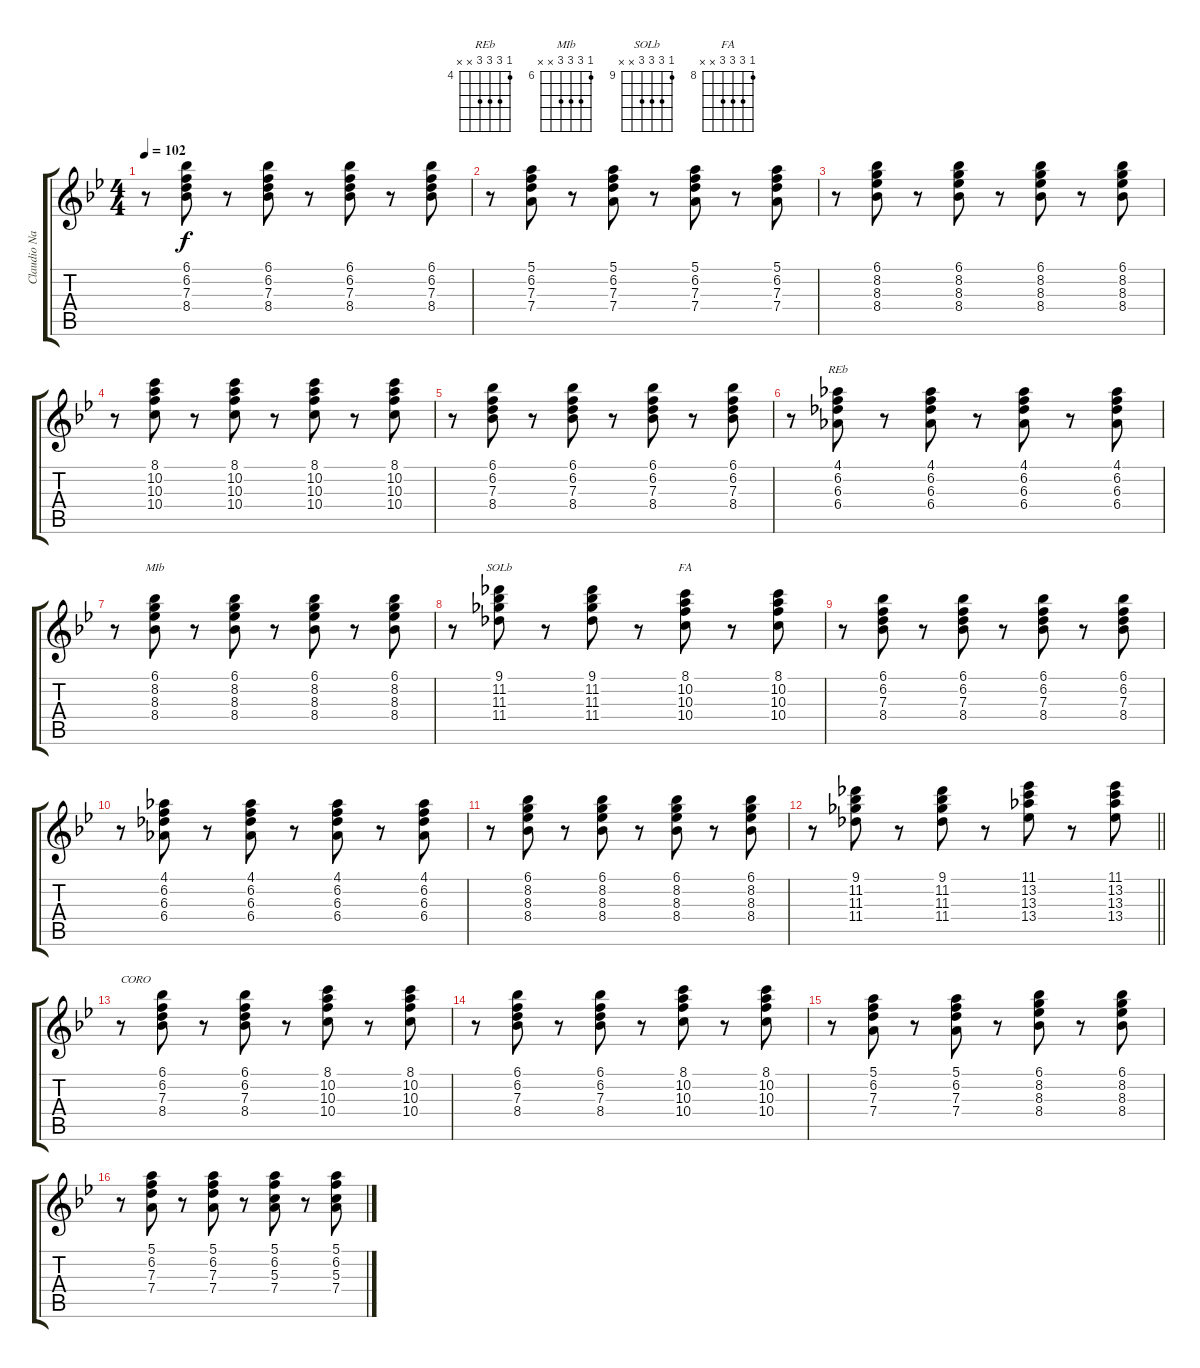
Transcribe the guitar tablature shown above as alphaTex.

\track ("Claudio Narea (Guitarra)" "Claudio Na") {instrument overdrivenguitar}
\staff {score tabs}
\tuning (E4 B3 G3 D3 A2 E2) {hide}
\chord ("REb" 4 6 6 6 x x) {firstfret 4}
\chord ("MIb" 6 8 8 8 x x) {firstfret 6}
\chord ("SOLb" 9 11 11 11 x x) {firstfret 9}
\chord ("FA" 8 10 10 10 x x) {firstfret 8}
\ts (4 4)
\tempo 102
\clef g2
\ks bb
r.8{dy f} (6.1 6.2 7.3 8.4).8 r.8 (6.1 6.2 7.3 8.4).8 r.8 (6.1 6.2 7.3 8.4).8 r.8 (6.1 6.2 7.3 8.4).8 |
r.8 (5.1 6.2 7.3 7.4).8 r.8 (5.1 6.2 7.3 7.4).8 r.8 (5.1 6.2 7.3 7.4).8 r.8 (5.1 6.2 7.3 7.4).8 |
r.8 (6.1 8.2 8.3 8.4).8 r.8 (6.1 8.2 8.3 8.4).8 r.8 (6.1 8.2 8.3 8.4).8 r.8 (6.1 8.2 8.3 8.4).8 |
r.8 (8.1 10.2 10.3 10.4).8 r.8 (8.1 10.2 10.3 10.4).8 r.8 (8.1 10.2 10.3 10.4).8 r.8 (8.1 10.2 10.3 10.4).8 |
r.8 (6.1 6.2 7.3 8.4).8 r.8 (6.1 6.2 7.3 8.4).8 r.8 (6.1 6.2 7.3 8.4).8 r.8 (6.1 6.2 7.3 8.4).8 |
r.8 (4.1 6.2 6.3 6.4).8{ch "REb"} r.8 (4.1 6.2 6.3 6.4).8 r.8 (4.1 6.2 6.3 6.4).8 r.8 (4.1 6.2 6.3 6.4).8 |
r.8 (6.1 8.2 8.3 8.4).8{ch "MIb"} r.8 (6.1 8.2 8.3 8.4).8 r.8 (6.1 8.2 8.3 8.4).8 r.8 (6.1 8.2 8.3 8.4).8 |
r.8 (9.1 11.2 11.3 11.4).8{ch "SOLb"} r.8 (9.1 11.2 11.3 11.4).8 r.8 (8.1 10.2 10.3 10.4).8{ch "FA"} r.8 (8.1 10.2 10.3 10.4).8 |
r.8 (6.1 6.2 7.3 8.4).8 r.8 (6.1 6.2 7.3 8.4).8 r.8 (6.1 6.2 7.3 8.4).8 r.8 (6.1 6.2 7.3 8.4).8 |
r.8 (4.1 6.2 6.3 6.4).8 r.8 (4.1 6.2 6.3 6.4).8 r.8 (4.1 6.2 6.3 6.4).8 r.8 (4.1 6.2 6.3 6.4).8 |
r.8 (6.1 8.2 8.3 8.4).8 r.8 (6.1 8.2 8.3 8.4).8 r.8 (6.1 8.2 8.3 8.4).8 r.8 (6.1 8.2 8.3 8.4).8 |
\barLineRight lightlight
r.8 (9.1 11.2 11.3 11.4).8 r.8 (9.1 11.2 11.3 11.4).8 r.8 (11.1 13.2 13.3 13.4).8 r.8 (11.1 13.2 13.3 13.4).8 |
r.8{txt "CORO"} (6.1 6.2 7.3 8.4).8 r.8 (6.1 6.2 7.3 8.4).8 r.8 (8.1 10.2 10.3 10.4).8 r.8 (8.1 10.2 10.3 10.4).8 |
r.8 (6.1 6.2 7.3 8.4).8 r.8 (6.1 6.2 7.3 8.4).8 r.8 (8.1 10.2 10.3 10.4).8 r.8 (8.1 10.2 10.3 10.4).8 |
r.8 (5.1 6.2 7.3 7.4).8 r.8 (5.1 6.2 7.3 7.4).8 r.8 (6.1 8.2 8.3 8.4).8 r.8 (6.1 8.2 8.3 8.4).8 |
r.8 (5.1 6.2 7.3 7.4).8 r.8 (5.1 6.2 7.3 7.4).8 r.8 (5.1 6.2 5.3 7.4).8 r.8 (5.1 6.2 5.3 7.4).8
